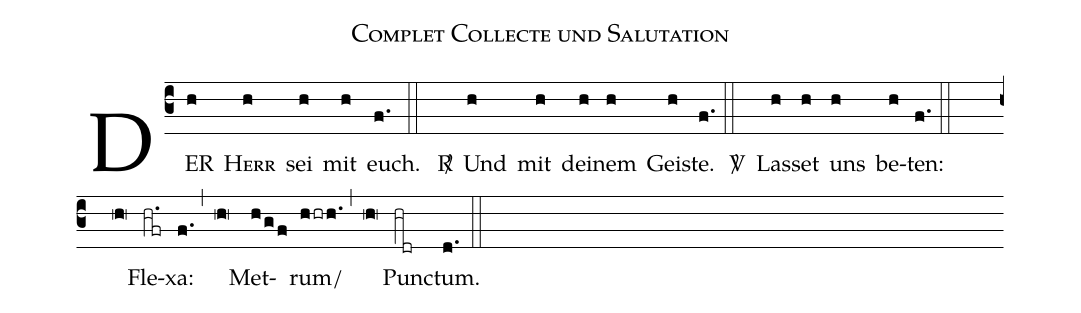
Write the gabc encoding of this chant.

name: Complet Collecte und Salutation;
%%
(c3) DER(h) <sc>Herr</sc>(h) sei(h) mit(h) euch.(f.) (::) <sp>R/</sp>() Und(h) mit(h) dei(h)nem(h) Gei(h)ste.(f.) (::) <sp>V/</sp>() Las(h)set(h) uns(h) be(h)ten:(f.) (::) (Z)
( hR) Fle(h.fr)xa:(f.) (,) (hR) Met(h/g/f)rum/(h/hr/h.) (,) (hR) Pun(hdr)ctum.(d.) (::)
